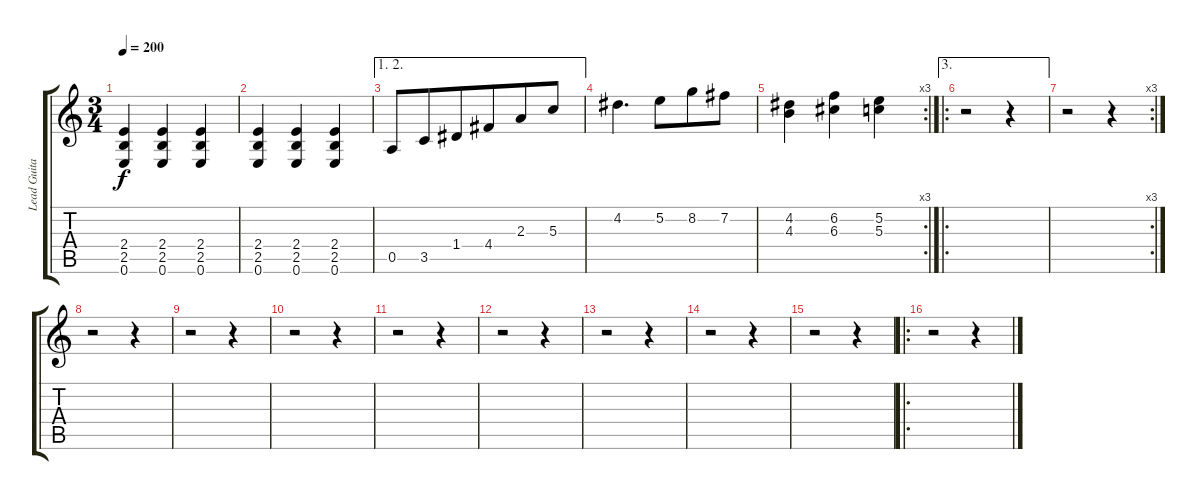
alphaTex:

\track ("Lead Guitar" "Lead Guita") {instrument overdrivenguitar}
\staff {score tabs}
\tuning (E4 B3 G3 D3 A2 E2) {hide}
\ts (3 4)
\tempo 200
\clef g2
\ks c
(2.4 2.5 0.6).4{dy f} (2.4 2.5 0.6).4 (2.4 2.5 0.6).4 |
(2.4 2.5 0.6).4 (2.4 2.5 0.6).4 (2.4 2.5 0.6).4 |
\ae (1 2)
0.5.8 3.5.8{beam merge} 1.4.8 4.4.8{beam merge} 2.3.8 5.3.8 |
4.2.4{d} 5.2.8{beam merge} 8.2.8 7.2.8 |
\rc 3
(4.2 4.3).4 (6.2 6.3).4 (5.2 5.3).4 |
\ae 3
\ro
r.2 r.4 |
\rc 3
r.2 r.4 |
r.2 r.4 |
r.2 r.4 |
r.2 r.4 |
r.2 r.4 |
r.2 r.4 |
r.2 r.4 |
r.2 r.4 |
r.2 r.4 |
\ro
r.2 r.4
